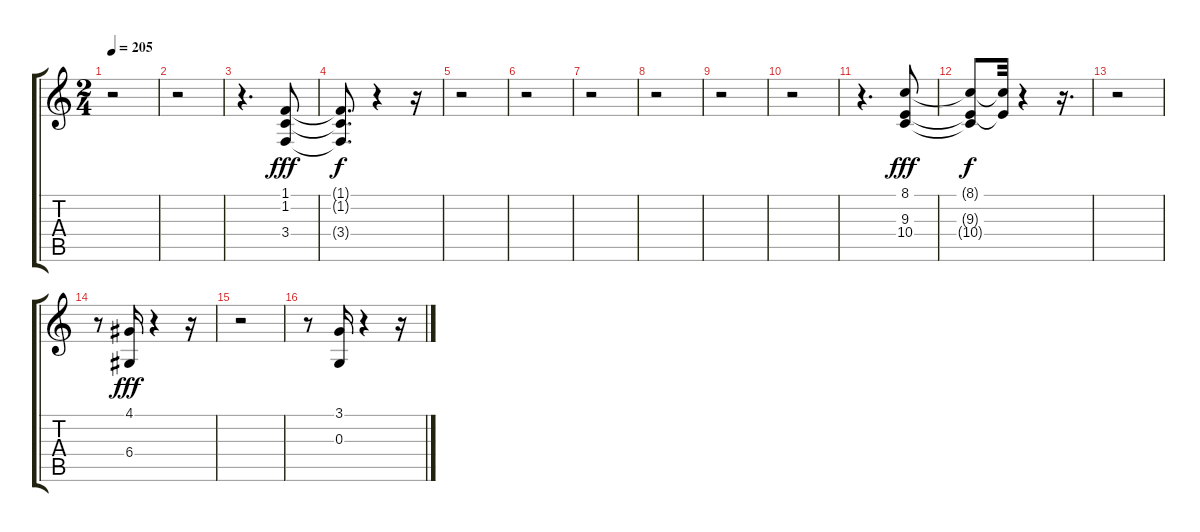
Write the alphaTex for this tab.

\track "" {instrument altosax}
\staff {score tabs}
\tuning (E4 B3 G3 D3 A2 E2) {hide}
\ts (2 4)
\tempo 205
\clef g2
\ks c
r.2{dy fff} |
r.2 |
r.4{d} (1.1 1.2 3.4).8 |
(1.1{t} 1.2{t} 3.4{t}).8{d dy f} r.4 r.16 |
r.2 |
r.2 |
r.2 |
r.2 |
r.2 |
r.2 |
r.4{d} (8.1 9.3 10.4).8{dy fff} |
(8.1{t} 9.3{t} 10.4{t}).8{dy f} (8.1{t} 9.3{t}).32 r.4 r.16{d} |
r.2 |
r.8 (4.1 6.4).16{dy fff} r.4 r.16 |
r.2 |
r.8 (3.1 0.3).16 r.4 r.16
